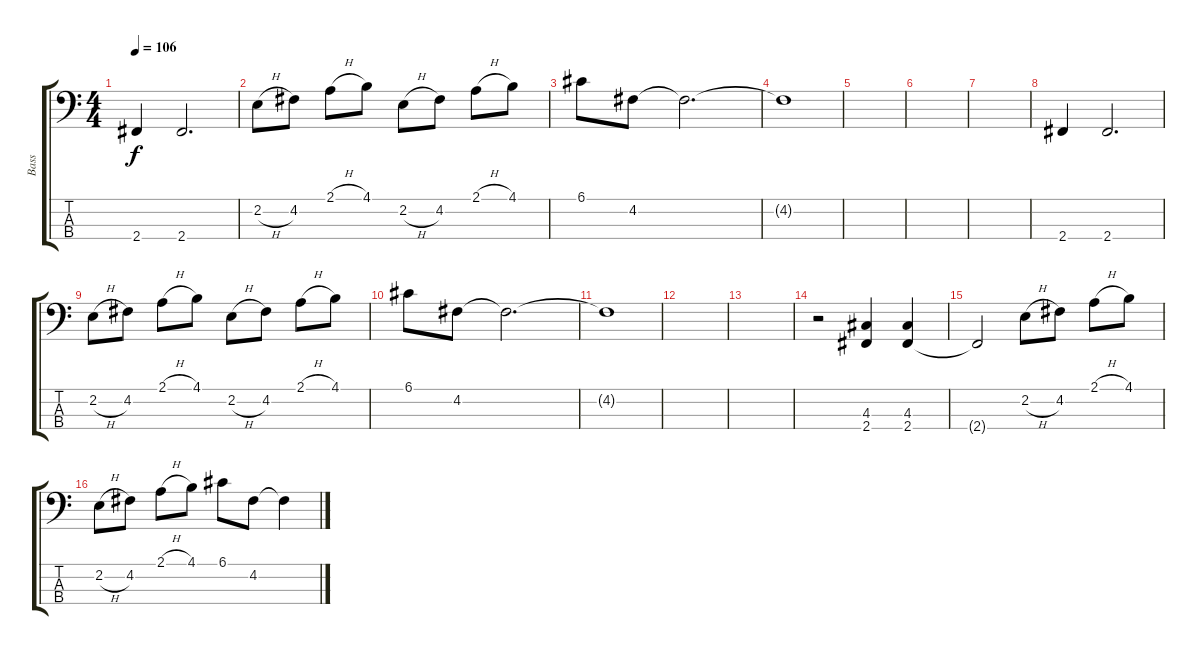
\track ("Bass" "Bass") {instrument electricbasspick}
\staff {score tabs}
\tuning (G2 D2 A1 E1) {hide}
\ts (4 4)
\tempo 106
\clef f4
\ks c
2.4.4{dy f} 2.4.2{d} |
2.2{h}.8 4.2.8 2.1{h}.8 4.1.8 2.2{h}.8 4.2.8 2.1{h}.8 4.1.8 |
6.1.8 4.2.8 4.2{t}.2{d} |
4.2{t}.1 |
|
|
|
2.4.4 2.4.2{d} |
2.2{h}.8 4.2.8 2.1{h}.8 4.1.8 2.2{h}.8 4.2.8 2.1{h}.8 4.1.8 |
6.1.8 4.2.8 4.2{t}.2{d} |
4.2{t}.1 |
|
|
r.2 (4.3 2.4).4 (4.3 2.4).4 |
2.4{t}.2 2.2{h}.8 4.2.8 2.1{h}.8 4.1.8 |
2.2{h}.8 4.2.8 2.1{h}.8 4.1.8 6.1.8 4.2.8 4.2{t}.4
